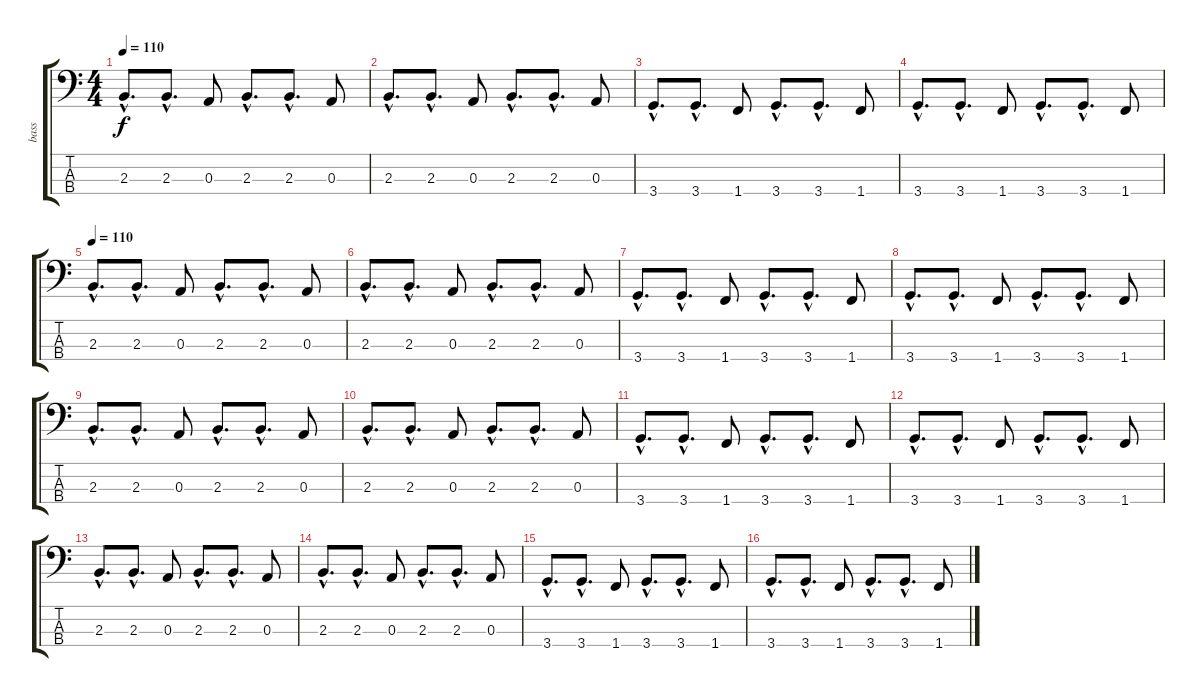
\track ("bass" "bass") {instrument electricbassfinger}
\staff {score tabs}
\tuning (G2 D2 A1 E1) {hide}
\ts (4 4)
\tempo 110
\clef f4
\ks c
2.3{hac}.8{d dy f} 2.3{hac}.8{d} 0.3.8 2.3{hac}.8{d} 2.3{hac}.8{d} 0.3.8 |
2.3{hac}.8{d} 2.3{hac}.8{d} 0.3.8 2.3{hac}.8{d} 2.3{hac}.8{d} 0.3.8 |
3.4{hac}.8{d} 3.4{hac}.8{d} 1.4.8 3.4{hac}.8{d} 3.4{hac}.8{d} 1.4.8 |
3.4{hac}.8{d} 3.4{hac}.8{d} 1.4.8 3.4{hac}.8{d} 3.4{hac}.8{d} 1.4.8 |
\tempo 110
2.3{hac}.8{d} 2.3{hac}.8{d} 0.3.8 2.3{hac}.8{d} 2.3{hac}.8{d} 0.3.8 |
2.3{hac}.8{d} 2.3{hac}.8{d} 0.3.8 2.3{hac}.8{d} 2.3{hac}.8{d} 0.3.8 |
3.4{hac}.8{d} 3.4{hac}.8{d} 1.4.8 3.4{hac}.8{d} 3.4{hac}.8{d} 1.4.8 |
3.4{hac}.8{d} 3.4{hac}.8{d} 1.4.8 3.4{hac}.8{d} 3.4{hac}.8{d} 1.4.8 |
2.3{hac}.8{d} 2.3{hac}.8{d} 0.3.8 2.3{hac}.8{d} 2.3{hac}.8{d} 0.3.8 |
2.3{hac}.8{d} 2.3{hac}.8{d} 0.3.8 2.3{hac}.8{d} 2.3{hac}.8{d} 0.3.8 |
3.4{hac}.8{d} 3.4{hac}.8{d} 1.4.8 3.4{hac}.8{d} 3.4{hac}.8{d} 1.4.8 |
3.4{hac}.8{d} 3.4{hac}.8{d} 1.4.8 3.4{hac}.8{d} 3.4{hac}.8{d} 1.4.8 |
2.3{hac}.8{d} 2.3{hac}.8{d} 0.3.8 2.3{hac}.8{d} 2.3{hac}.8{d} 0.3.8 |
2.3{hac}.8{d} 2.3{hac}.8{d} 0.3.8 2.3{hac}.8{d} 2.3{hac}.8{d} 0.3.8 |
3.4{hac}.8{d} 3.4{hac}.8{d} 1.4.8 3.4{hac}.8{d} 3.4{hac}.8{d} 1.4.8 |
3.4{hac}.8{d} 3.4{hac}.8{d} 1.4.8 3.4{hac}.8{d} 3.4{hac}.8{d} 1.4.8
